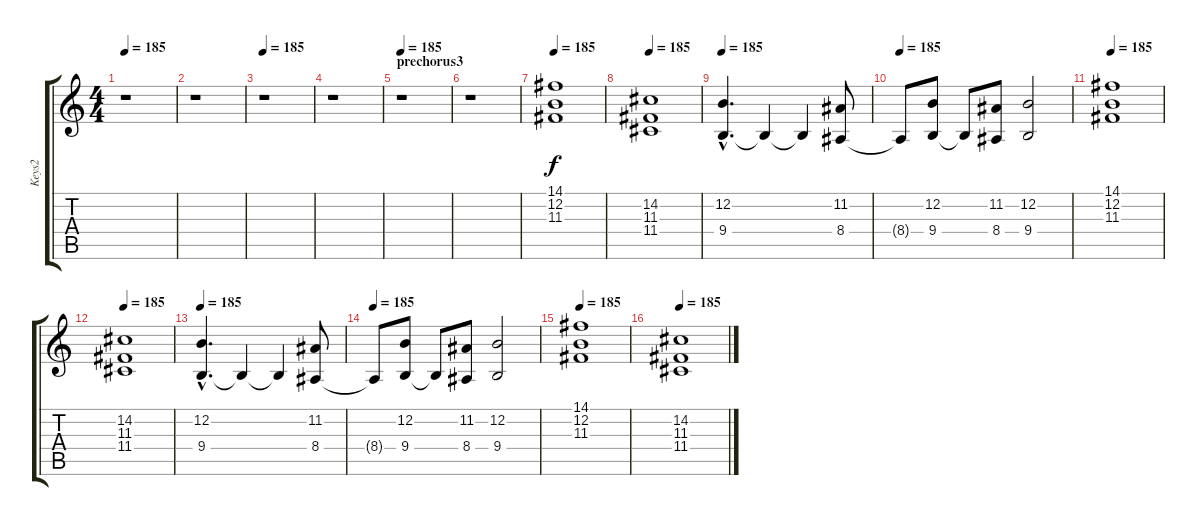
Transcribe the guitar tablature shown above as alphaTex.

\track ("Keys2" "Keys2") {instrument stringensemble1}
\staff {score tabs}
\tuning (E4 B3 G3 D3 A2 E2) {hide}
\ts (4 4)
\tempo 185
\clef g2
\ks c
r.1{dy f} |
r.1 |
\tempo 185
r.1 |
r.1 |
\section ("" "prechorus3")
\tempo 185
r.1 |
r.1 |
\tempo 185
(14.1 12.2 11.3).1 |
\tempo 185
(14.2 11.3 11.4).1 |
\tempo 185
(12.2{hac} 9.4{hac}).4{d} 9.4{t}.4 9.4{t}.4 (11.2 8.4).8 |
\tempo 185
8.4{t}.8 (12.2 9.4).8 9.4{t}.8 (11.2 8.4).8 (12.2 9.4).2 |
\tempo 185
(14.1 12.2 11.3).1 |
\tempo 185
(14.2 11.3 11.4).1 |
\tempo 185
(12.2{hac} 9.4{hac}).4{d} 9.4{t}.4 9.4{t}.4 (11.2 8.4).8 |
\tempo 185
8.4{t}.8 (12.2 9.4).8 9.4{t}.8 (11.2 8.4).8 (12.2 9.4).2 |
\tempo 185
(14.1 12.2 11.3).1 |
\tempo 185
(14.2 11.3 11.4).1
